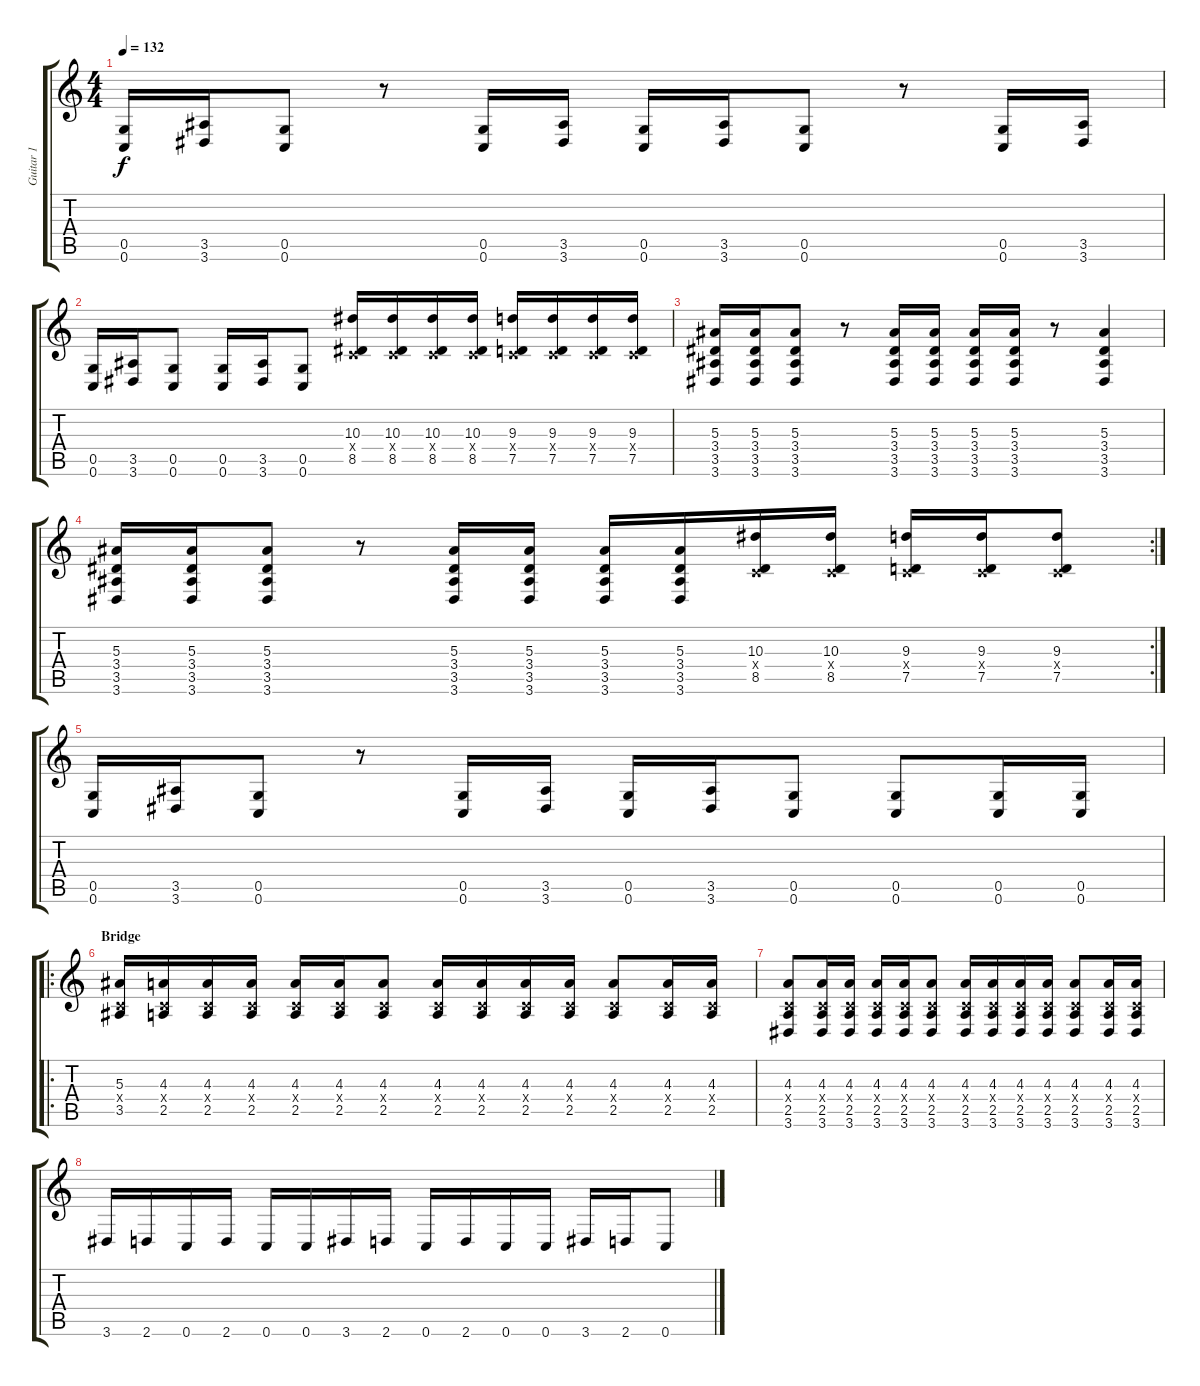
\track ("Guitar 1" "Guitar 1") {instrument distortionguitar}
\staff {score tabs}
\tuning (D4 A3 F3 C3 G2 C2) {hide}
\ts (4 4)
\tempo 132
\clef g2
\ks c
(0.5 0.6).16{dy f} (3.5 3.6).16 (0.5 0.6).8 r.8 (0.5 0.6).16 (3.5 3.6).16 (0.5 0.6).16 (3.5 3.6).16 (0.5 0.6).8 r.8 (0.5 0.6).16 (3.5 3.6).16 |
(0.5 0.6).16 (3.5 3.6).16 (0.5 0.6).8 (0.5 0.6).16 (3.5 3.6).16 (0.5 0.6).8 (10.3 0.4{x} 8.5).16 (10.3 0.4{x} 8.5).16 (10.3 0.4{x} 8.5).16 (10.3 0.4{x} 8.5).16 (9.3 0.4{x} 7.5).16 (9.3 0.4{x} 7.5).16 (9.3 0.4{x} 7.5).16 (9.3 0.4{x} 7.5).16 |
(5.3 3.4 3.5 3.6).16 (5.3 3.4 3.5 3.6).16 (5.3 3.4 3.5 3.6).8 r.8 (5.3 3.4 3.5 3.6).16 (5.3 3.4 3.5 3.6).16 (5.3 3.4 3.5 3.6).16 (5.3 3.4 3.5 3.6).16 r.8 (5.3 3.4 3.5 3.6).4 |
\rc 2
(5.3 3.4 3.5 3.6).16 (5.3 3.4 3.5 3.6).16 (5.3 3.4 3.5 3.6).8 r.8 (5.3 3.4 3.5 3.6).16 (5.3 3.4 3.5 3.6).16 (5.3 3.4 3.5 3.6).16 (5.3 3.4 3.5 3.6).16 (10.3 0.4{x} 8.5).16 (10.3 0.4{x} 8.5).16 (9.3 0.4{x} 7.5).16 (9.3 0.4{x} 7.5).16 (9.3 0.4{x} 7.5).8 |
(0.5 0.6).16 (3.5 3.6).16 (0.5 0.6).8 r.8 (0.5 0.6).16 (3.5 3.6).16 (0.5 0.6).16 (3.5 3.6).16 (0.5 0.6).8 (0.5 0.6).8 (0.5 0.6).16 (0.5 0.6).16 |
\ro
\section ("" "Bridge")
(5.3 0.4{x} 3.5).16 (4.3 0.4{x} 2.5).16 (4.3 0.4{x} 2.5).16 (4.3 0.4{x} 2.5).16 (4.3 0.4{x} 2.5).16 (4.3 0.4{x} 2.5).16 (4.3 0.4{x} 2.5).8 (4.3 0.4{x} 2.5).16 (4.3 0.4{x} 2.5).16 (4.3 0.4{x} 2.5).16 (4.3 0.4{x} 2.5).16 (4.3 0.4{x} 2.5).8 (4.3 0.4{x} 2.5).16 (4.3 0.4{x} 2.5).16 |
(4.3 0.4{x} 2.5 3.6).8 (4.3 0.4{x} 2.5 3.6).16 (4.3 0.4{x} 2.5 3.6).16 (4.3 0.4{x} 2.5 3.6).16 (4.3 0.4{x} 2.5 3.6).16 (4.3 0.4{x} 2.5 3.6).8 (4.3 0.4{x} 2.5 3.6).16 (4.3 0.4{x} 2.5 3.6).16 (4.3 0.4{x} 2.5 3.6).16 (4.3 0.4{x} 2.5 3.6).16 (4.3 0.4{x} 2.5 3.6).8 (4.3 0.4{x} 2.5 3.6).16 (4.3 0.4{x} 2.5 3.6).16 |
3.6.16 2.6.16 0.6.16 2.6.16 0.6.16 0.6.16 3.6.16 2.6.16 0.6.16 2.6.16 0.6.16 0.6.16 3.6.16 2.6.16 0.6.8
